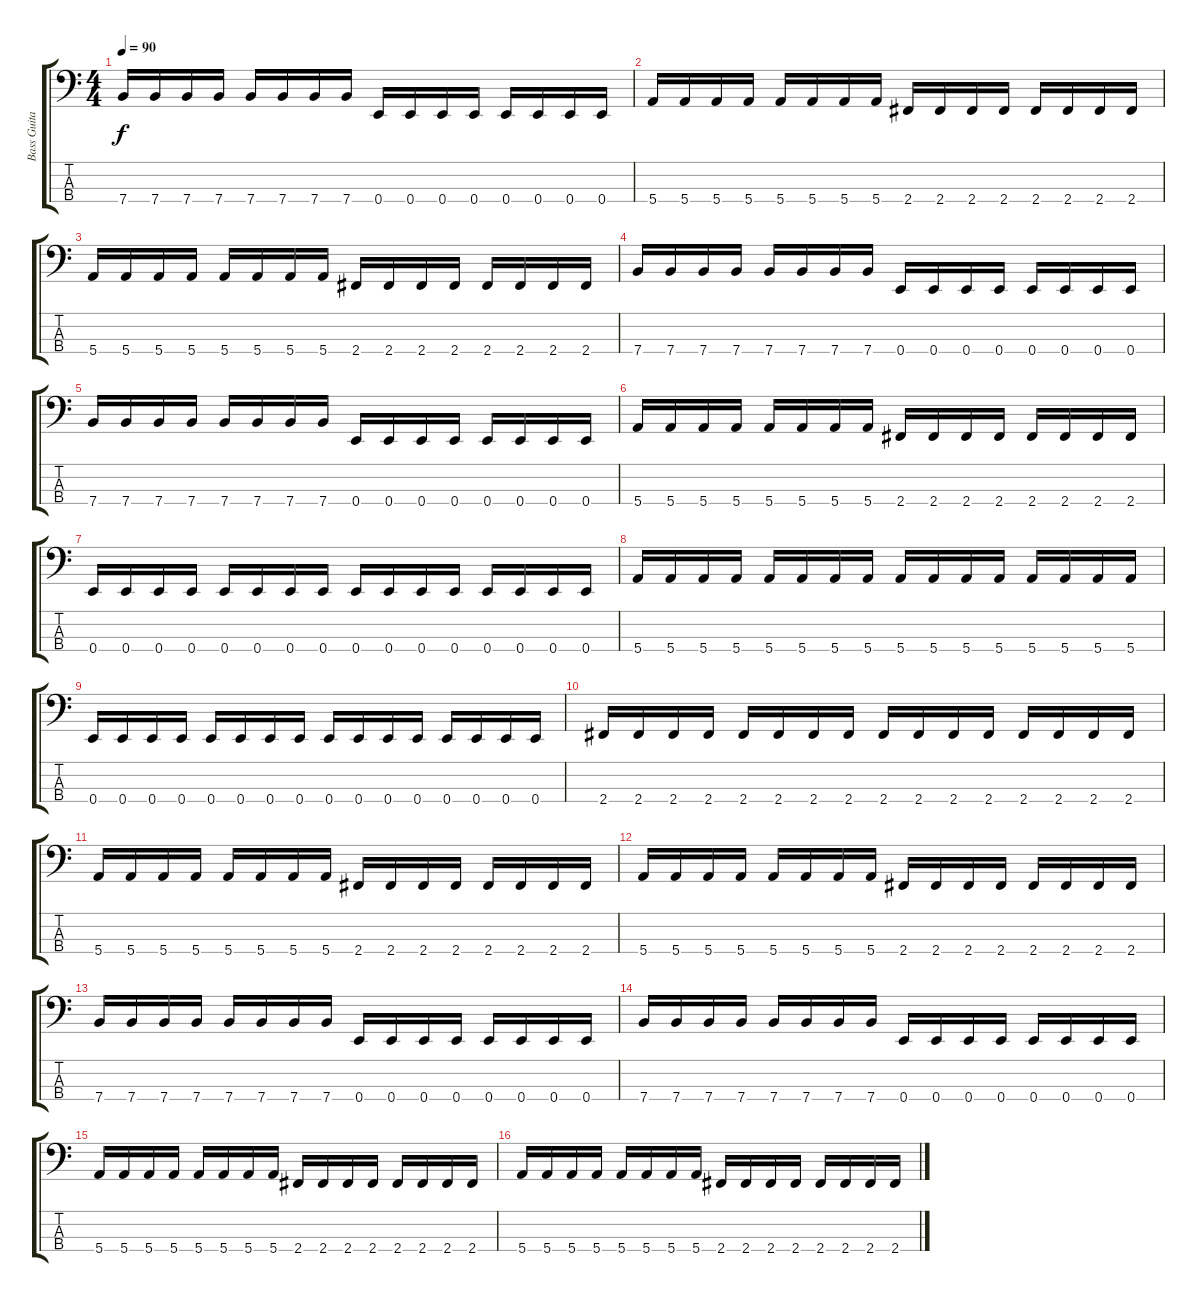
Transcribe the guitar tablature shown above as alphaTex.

\track ("Bass Guitar" "Bass Guita") {instrument electricbasspick}
\staff {score tabs}
\tuning (G2 D2 A1 E1) {hide}
\ts (4 4)
\tempo 90
\clef f4
\ks c
7.4.16{dy f} 7.4.16 7.4.16 7.4.16 7.4.16 7.4.16 7.4.16 7.4.16 0.4.16 0.4.16 0.4.16 0.4.16 0.4.16 0.4.16 0.4.16 0.4.16 |
5.4.16 5.4.16 5.4.16 5.4.16 5.4.16 5.4.16 5.4.16 5.4.16 2.4.16 2.4.16 2.4.16 2.4.16 2.4.16 2.4.16 2.4.16 2.4.16 |
5.4.16 5.4.16 5.4.16 5.4.16 5.4.16 5.4.16 5.4.16 5.4.16 2.4.16 2.4.16 2.4.16 2.4.16 2.4.16 2.4.16 2.4.16 2.4.16 |
7.4.16 7.4.16 7.4.16 7.4.16 7.4.16 7.4.16 7.4.16 7.4.16 0.4.16 0.4.16 0.4.16 0.4.16 0.4.16 0.4.16 0.4.16 0.4.16 |
7.4.16 7.4.16 7.4.16 7.4.16 7.4.16 7.4.16 7.4.16 7.4.16 0.4.16 0.4.16 0.4.16 0.4.16 0.4.16 0.4.16 0.4.16 0.4.16 |
5.4.16 5.4.16 5.4.16 5.4.16 5.4.16 5.4.16 5.4.16 5.4.16 2.4.16 2.4.16 2.4.16 2.4.16 2.4.16 2.4.16 2.4.16 2.4.16 |
0.4.16 0.4.16 0.4.16 0.4.16 0.4.16 0.4.16 0.4.16 0.4.16 0.4.16 0.4.16 0.4.16 0.4.16 0.4.16 0.4.16 0.4.16 0.4.16 |
5.4.16 5.4.16 5.4.16 5.4.16 5.4.16 5.4.16 5.4.16 5.4.16 5.4.16 5.4.16 5.4.16 5.4.16 5.4.16 5.4.16 5.4.16 5.4.16 |
0.4.16 0.4.16 0.4.16 0.4.16 0.4.16 0.4.16 0.4.16 0.4.16 0.4.16 0.4.16 0.4.16 0.4.16 0.4.16 0.4.16 0.4.16 0.4.16 |
2.4.16 2.4.16 2.4.16 2.4.16 2.4.16 2.4.16 2.4.16 2.4.16 2.4.16 2.4.16 2.4.16 2.4.16 2.4.16 2.4.16 2.4.16 2.4.16 |
5.4.16 5.4.16 5.4.16 5.4.16 5.4.16 5.4.16 5.4.16 5.4.16 2.4.16 2.4.16 2.4.16 2.4.16 2.4.16 2.4.16 2.4.16 2.4.16 |
5.4.16 5.4.16 5.4.16 5.4.16 5.4.16 5.4.16 5.4.16 5.4.16 2.4.16 2.4.16 2.4.16 2.4.16 2.4.16 2.4.16 2.4.16 2.4.16 |
7.4.16 7.4.16 7.4.16 7.4.16 7.4.16 7.4.16 7.4.16 7.4.16 0.4.16 0.4.16 0.4.16 0.4.16 0.4.16 0.4.16 0.4.16 0.4.16 |
7.4.16 7.4.16 7.4.16 7.4.16 7.4.16 7.4.16 7.4.16 7.4.16 0.4.16 0.4.16 0.4.16 0.4.16 0.4.16 0.4.16 0.4.16 0.4.16 |
5.4.16 5.4.16 5.4.16 5.4.16 5.4.16 5.4.16 5.4.16 5.4.16 2.4.16 2.4.16 2.4.16 2.4.16 2.4.16 2.4.16 2.4.16 2.4.16 |
5.4.16 5.4.16 5.4.16 5.4.16 5.4.16 5.4.16 5.4.16 5.4.16 2.4.16 2.4.16 2.4.16 2.4.16 2.4.16 2.4.16 2.4.16 2.4.16
